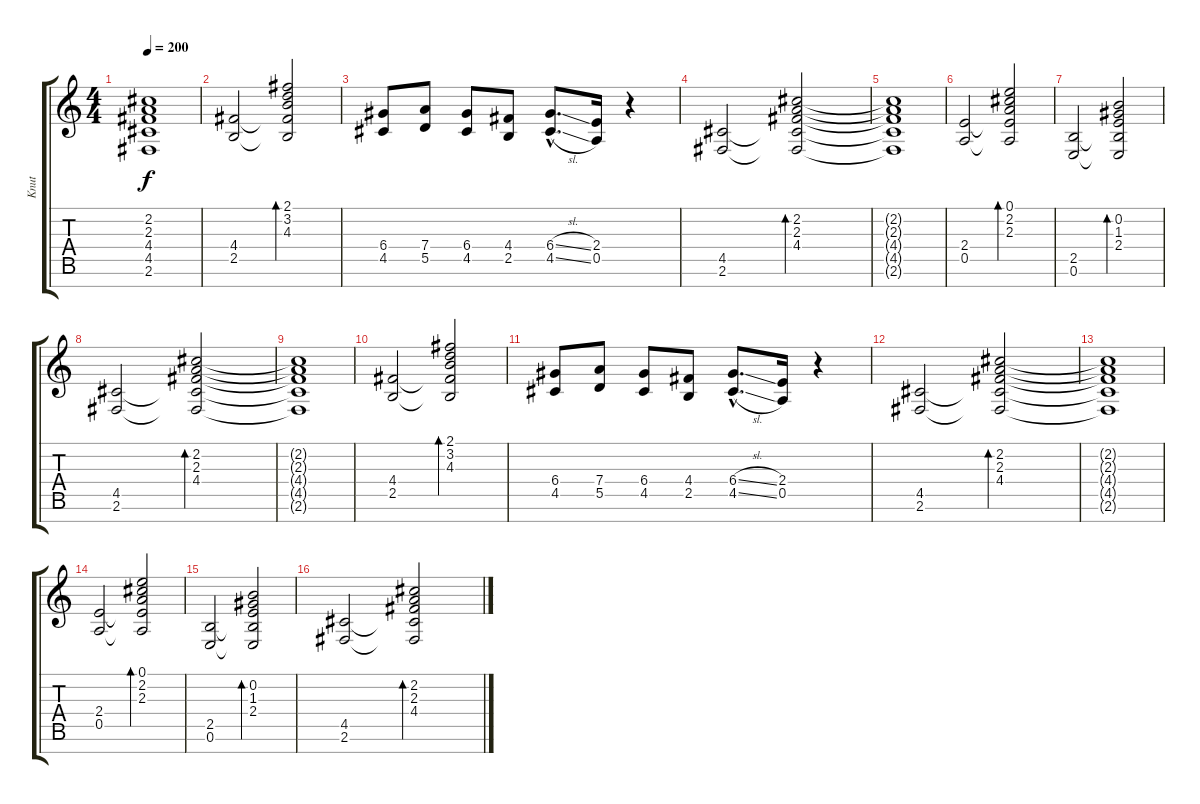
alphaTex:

\track ("Knut" "Knut") {instrument distortionguitar}
\staff {score tabs}
\tuning (E4 B3 G3 D3 A2 E2 B1) {hide}
\ts (4 4)
\tempo 200
\clef g2
\ks c
(2.2{t} 2.3{t} 4.4{t} 4.5{t} 2.6{t}).1{dy f volume 11} |
(4.4 2.5).2{volume 11} (2.1 3.2 4.3 4.4{t} 2.5{t}).2{bd 480} |
(6.4 4.5).8{volume 11} (7.4 5.5).8 (6.4 4.5).8 (4.4 2.5).8 (6.4{sl hac} 4.5{sl hac}).8{d} (2.4 0.5).16 r.4 |
(4.5 2.6).2{volume 11} (2.2 2.3 4.4 4.5{t} 2.6{t}).2{bd 480} |
(2.2{t} 2.3{t} 4.4{t} 4.5{t} 2.6{t}).1{volume 11} |
(2.4 0.5).2{volume 11} (0.1 2.2 2.3 2.4{t} 0.5{t}).2{bd 480} |
(2.5 0.6).2{volume 11} (0.2 1.3 2.4 2.5{t} 0.6{t}).2{bd 480} |
(4.5 2.6).2{volume 11} (2.2 2.3 4.4 4.5{t} 2.6{t}).2{bd 480} |
(2.2{t} 2.3{t} 4.4{t} 4.5{t} 2.6{t}).1{volume 11} |
(4.4 2.5).2{volume 11} (2.1 3.2 4.3 4.4{t} 2.5{t}).2{bd 480} |
(6.4 4.5).8{volume 11} (7.4 5.5).8 (6.4 4.5).8 (4.4 2.5).8 (6.4{sl hac} 4.5{sl hac}).8{d} (2.4 0.5).16 r.4 |
(4.5 2.6).2{volume 11} (2.2 2.3 4.4 4.5{t} 2.6{t}).2{bd 480} |
(2.2{t} 2.3{t} 4.4{t} 4.5{t} 2.6{t}).1{volume 11} |
(2.4 0.5).2{volume 11} (0.1 2.2 2.3 2.4{t} 0.5{t}).2{bd 480} |
(2.5 0.6).2{volume 11} (0.2 1.3 2.4 2.5{t} 0.6{t}).2{bd 480} |
(4.5 2.6).2{volume 11} (2.2 2.3 4.4 4.5{t} 2.6{t}).2{bd 480}
